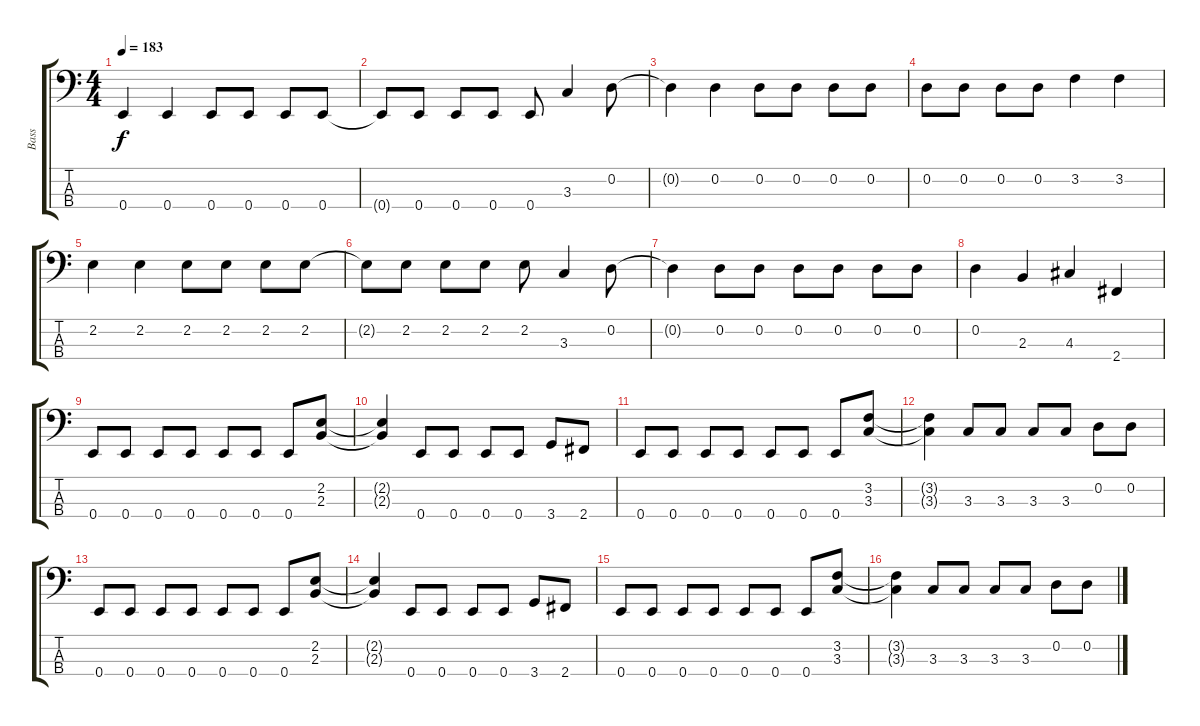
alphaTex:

\track ("Bass" "Bass") {instrument electricbasspick}
\staff {score tabs}
\tuning (G2 D2 A1 E1) {hide}
\ts (4 4)
\tempo 183
\clef f4
\ks c
0.4.4{dy f} 0.4.4 0.4.8 0.4.8 0.4.8 0.4.8 |
0.4{t}.8 0.4.8 0.4.8 0.4.8 0.4.8 3.3.4 0.2.8 |
0.2{t}.4 0.2.4 0.2.8 0.2.8 0.2.8 0.2.8 |
0.2.8 0.2.8 0.2.8 0.2.8 3.2.4 3.2.4 |
2.2.4 2.2.4 2.2.8 2.2.8 2.2.8 2.2.8 |
2.2{t}.8 2.2.8 2.2.8 2.2.8 2.2.8 3.3.4 0.2.8 |
0.2{t}.4 0.2.8 0.2.8 0.2.8 0.2.8 0.2.8 0.2.8 |
0.2.4 2.3.4 4.3.4 2.4.4 |
0.4.8 0.4.8 0.4.8 0.4.8 0.4.8 0.4.8 0.4.8 (2.2 2.3).8 |
(2.2{t} 2.3{t}).4 0.4.8 0.4.8 0.4.8 0.4.8 3.4.8 2.4.8 |
0.4.8 0.4.8 0.4.8 0.4.8 0.4.8 0.4.8 0.4.8 (3.2 3.3).8 |
(3.2{t} 3.3{t}).4 3.3.8 3.3.8 3.3.8 3.3.8 0.2.8 0.2.8 |
0.4.8 0.4.8 0.4.8 0.4.8 0.4.8 0.4.8 0.4.8 (2.2 2.3).8 |
(2.2{t} 2.3{t}).4 0.4.8 0.4.8 0.4.8 0.4.8 3.4.8 2.4.8 |
0.4.8 0.4.8 0.4.8 0.4.8 0.4.8 0.4.8 0.4.8 (3.2 3.3).8 |
(3.2{t} 3.3{t}).4 3.3.8 3.3.8 3.3.8 3.3.8 0.2.8 0.2.8
